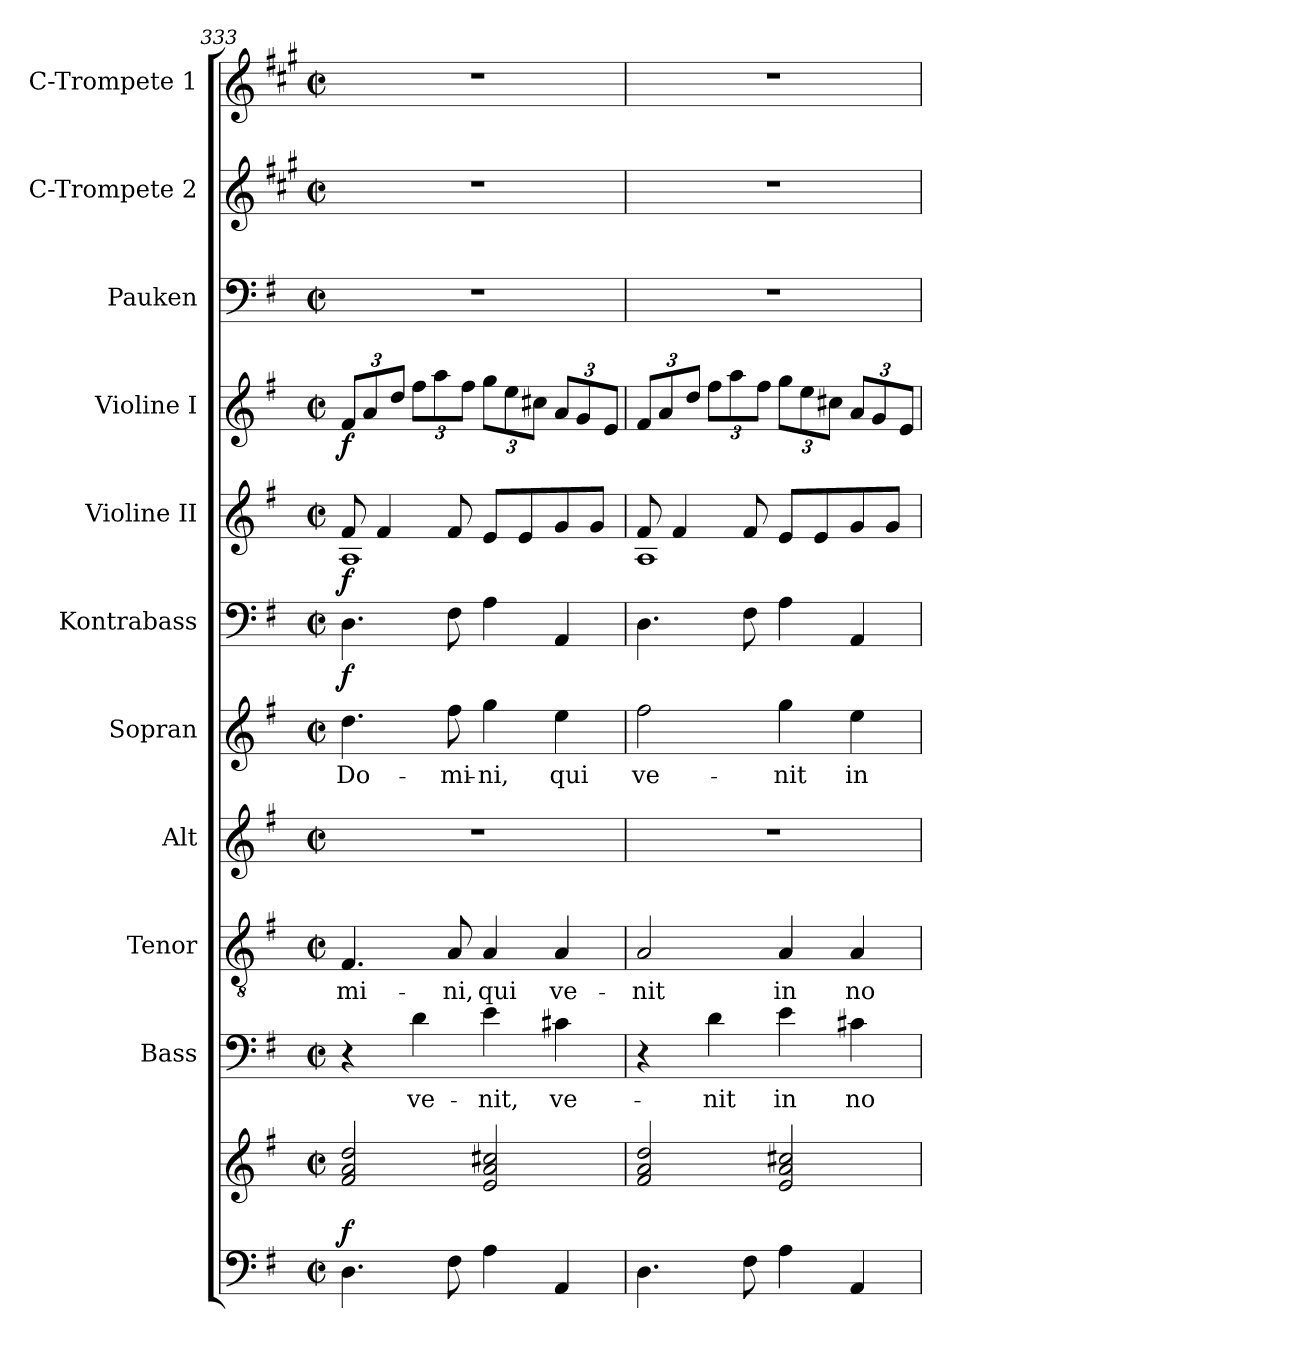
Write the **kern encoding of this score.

**kern	**kern	**dynam	**kern	**text	**kern	**text	**kern	**kern	**text	**kern	**dynam	**kern	**dynam	**kern	**dynam	**kern	**kern	**kern
*part11	*part11	*part11	*part10	*part10	*part9	*part9	*part8	*part7	*part7	*part6	*part6	*part5	*part5	*part4	*part4	*part3	*part2	*part1
*staff12	*staff11	*staff11/12	*staff10	*staff10	*staff9	*staff9	*staff8	*staff7	*staff7	*staff6	*staff6	*staff5	*staff5	*staff4	*staff4	*staff3	*staff2	*staff1
*	*	*	*I"Bass	*	*I"Tenor	*	*I"Alt	*I"Sopran	*	*I"Kontrabass	*	*I"Violine II	*	*I"Violine I	*	*I"Pauken	*I"C-Trompete 2	*I"C-Trompete 1
*	*	*	*I'B.	*	*I'T.	*	*I'A.	*I'S.	*	*I'Kb.	*	*I'Vl. II	*	*I'Vl. I	*	*I'Pk.	*I'C Trp. 2	*I'C Trp. 1
!!LO:PB:g=z
*clefF4	*clefG2	*	*clefF4	*	*clefGv2	*	*clefG2	*clefG2	*	*clefF4	*	*clefG2	*	*clefG2	*	*clefF4	*clefG2	*clefG2
*	*	*	*	*	*	*	*	*	*	*ITrd7c12	*	*	*	*	*	*	*ITrd1c2	*ITrd1c2
*k[f#]	*k[f#]	*	*k[f#]	*	*k[f#]	*	*k[f#]	*k[f#]	*	*k[f#]	*	*k[f#]	*	*k[f#]	*	*k[f#]	*k[f#]	*k[f#]
*G:	*G:	*	*G:	*	*G:	*	*G:	*G:	*	*G:	*	*G:	*	*G:	*	*G:	*G:	*G:
*M2/2	*M2/2	*	*M2/2	*	*M2/2	*	*M2/2	*M2/2	*	*M2/2	*	*M2/2	*	*M2/2	*	*M2/2	*M2/2	*M2/2
*met(c|)	*met(c|)	*	*met(c|)	*	*met(c|)	*	*met(c|)	*met(c|)	*	*met(c|)	*	*met(c|)	*	*met(c|)	*	*met(c|)	*met(c|)	*met(c|)
=333	=333	=333	=333	=333	=333	=333	=333	=333	=333	=333	=333	=333	=333	=333	=333	=333	=333	=333
!	!	!LO:DY:a=2	!	!	!	!LO:LY:b	!	!	!LO:LY:b	!	!LO:DY:b	!	!LO:DY:b	!	!LO:DY:b	!	!	!
*	*	*	*	*	*	*	*	*	*	*	*	*^	*	*	*	*	*	*
4.D\	2f#/ 2a/ 2dd/	f	4r	.	4.F#/	-mi-	1r	4.dd\	Do-	4.DD\	f	8f#/	1A	f	12f#/L	f	1r	1r	1r
.	.	.	.	.	.	.	.	.	.	.	.	.	.	.	12a/	.	.	.	.
.	.	.	.	.	.	.	.	.	.	.	.	4f#/	.	.	.	.	.	.	.
.	.	.	.	.	.	.	.	.	.	.	.	.	.	.	12dd/J	.	.	.	.
!	!	!	!	!LO:LY:b	!	!	!	!	!	!	!	!	!	!	!	!	!	!	!
.	.	.	4d\	ve-	.	.	.	.	.	.	.	.	.	.	12ff#\L	.	.	.	.
.	.	.	.	.	.	.	.	.	.	.	.	.	.	.	12aa\	.	.	.	.
!	!	!	!	!	!	!LO:LY:b	!	!	!LO:LY:b	!	!	!	!	!	!	!	!	!	!
8F#\	.	.	.	.	8A/	-ni,	.	8ff#\	-mi-	8FF#\	.	8f#/	.	.	.	.	.	.	.
.	.	.	.	.	.	.	.	.	.	.	.	.	.	.	12ff#\J	.	.	.	.
!	!	!	!	!LO:LY:b	!	!LO:LY:b	!	!	!LO:LY:b	!	!	!	!	!	!	!	!	!	!
4A\	2e/ 2a/ 2cc#X/	.	4e\	-nit,	4A/	qui	.	4gg\	-ni,	4AA\	.	8e/L	.	.	12gg\L	.	.	.	.
.	.	.	.	.	.	.	.	.	.	.	.	.	.	.	12ee\	.	.	.	.
.	.	.	.	.	.	.	.	.	.	.	.	8e/	.	.	.	.	.	.	.
.	.	.	.	.	.	.	.	.	.	.	.	.	.	.	12cc#X\J	.	.	.	.
!	!	!	!	!LO:LY:b	!	!LO:LY:b	!	!	!LO:LY:b	!	!	!	!	!	!	!	!	!	!
4AA/	.	.	4c#X\	ve-	4A/	ve-	.	4ee\	qui	4AAA/	.	8g/	.	.	12a/L	.	.	.	.
.	.	.	.	.	.	.	.	.	.	.	.	.	.	.	12g/	.	.	.	.
.	.	.	.	.	.	.	.	.	.	.	.	8g/J	.	.	.	.	.	.	.
.	.	.	.	.	.	.	.	.	.	.	.	.	.	.	12e/J	.	.	.	.
=334	=334	=334	=334	=334	=334	=334	=334	=334	=334	=334	=334	=334	=334	=334	=334	=334	=334	=334	=334
!	!	!	!	!	!	!LO:LY:b	!	!	!LO:LY:b	!	!	!	!	!	!	!	!	!	!
4.D\	2f#/ 2a/ 2dd/	.	4r	.	2A/	-nit	1r	2ff#\	ve-	4.DD\	.	8f#/	1A	.	12f#/L	.	1r	1r	1r
.	.	.	.	.	.	.	.	.	.	.	.	.	.	.	12a/	.	.	.	.
.	.	.	.	.	.	.	.	.	.	.	.	4f#/	.	.	.	.	.	.	.
.	.	.	.	.	.	.	.	.	.	.	.	.	.	.	12dd/J	.	.	.	.
!	!	!	!	!LO:LY:b	!	!	!	!	!	!	!	!	!	!	!	!	!	!	!
.	.	.	4d\	-nit	.	.	.	.	.	.	.	.	.	.	12ff#\L	.	.	.	.
.	.	.	.	.	.	.	.	.	.	.	.	.	.	.	12aa\	.	.	.	.
8F#\	.	.	.	.	.	.	.	.	.	8FF#\	.	8f#/	.	.	.	.	.	.	.
.	.	.	.	.	.	.	.	.	.	.	.	.	.	.	12ff#\J	.	.	.	.
!	!	!	!	!LO:LY:b	!	!LO:LY:b	!	!	!LO:LY:b	!	!	!	!	!	!	!	!	!	!
4A\	2e/ 2a/ 2cc#X/	.	4e\	in	4A/	in	.	4gg\	-nit	4AA\	.	8e/L	.	.	12gg\L	.	.	.	.
.	.	.	.	.	.	.	.	.	.	.	.	.	.	.	12ee\	.	.	.	.
.	.	.	.	.	.	.	.	.	.	.	.	8e/	.	.	.	.	.	.	.
.	.	.	.	.	.	.	.	.	.	.	.	.	.	.	12cc#X\J	.	.	.	.
!	!	!	!	!LO:LY:b	!	!LO:LY:b	!	!	!LO:LY:b	!	!	!	!	!	!	!	!	!	!
4AA/	.	.	4c#X\	no-	4A/	no-	.	4ee\	in	4AAA/	.	8g/	.	.	12a/L	.	.	.	.
.	.	.	.	.	.	.	.	.	.	.	.	.	.	.	12g/	.	.	.	.
.	.	.	.	.	.	.	.	.	.	.	.	8g/J	.	.	.	.	.	.	.
.	.	.	.	.	.	.	.	.	.	.	.	.	.	.	12e/J	.	.	.	.
*	*	*	*	*	*	*	*	*	*	*	*	*v	*v	*	*	*	*	*	*
=	=	=	=	=	=	=	=	=	=	=	=	=	=	=	=	=	=	=
*-	*-	*-	*-	*-	*-	*-	*-	*-	*-	*-	*-	*-	*-	*-	*-	*-	*-	*-
